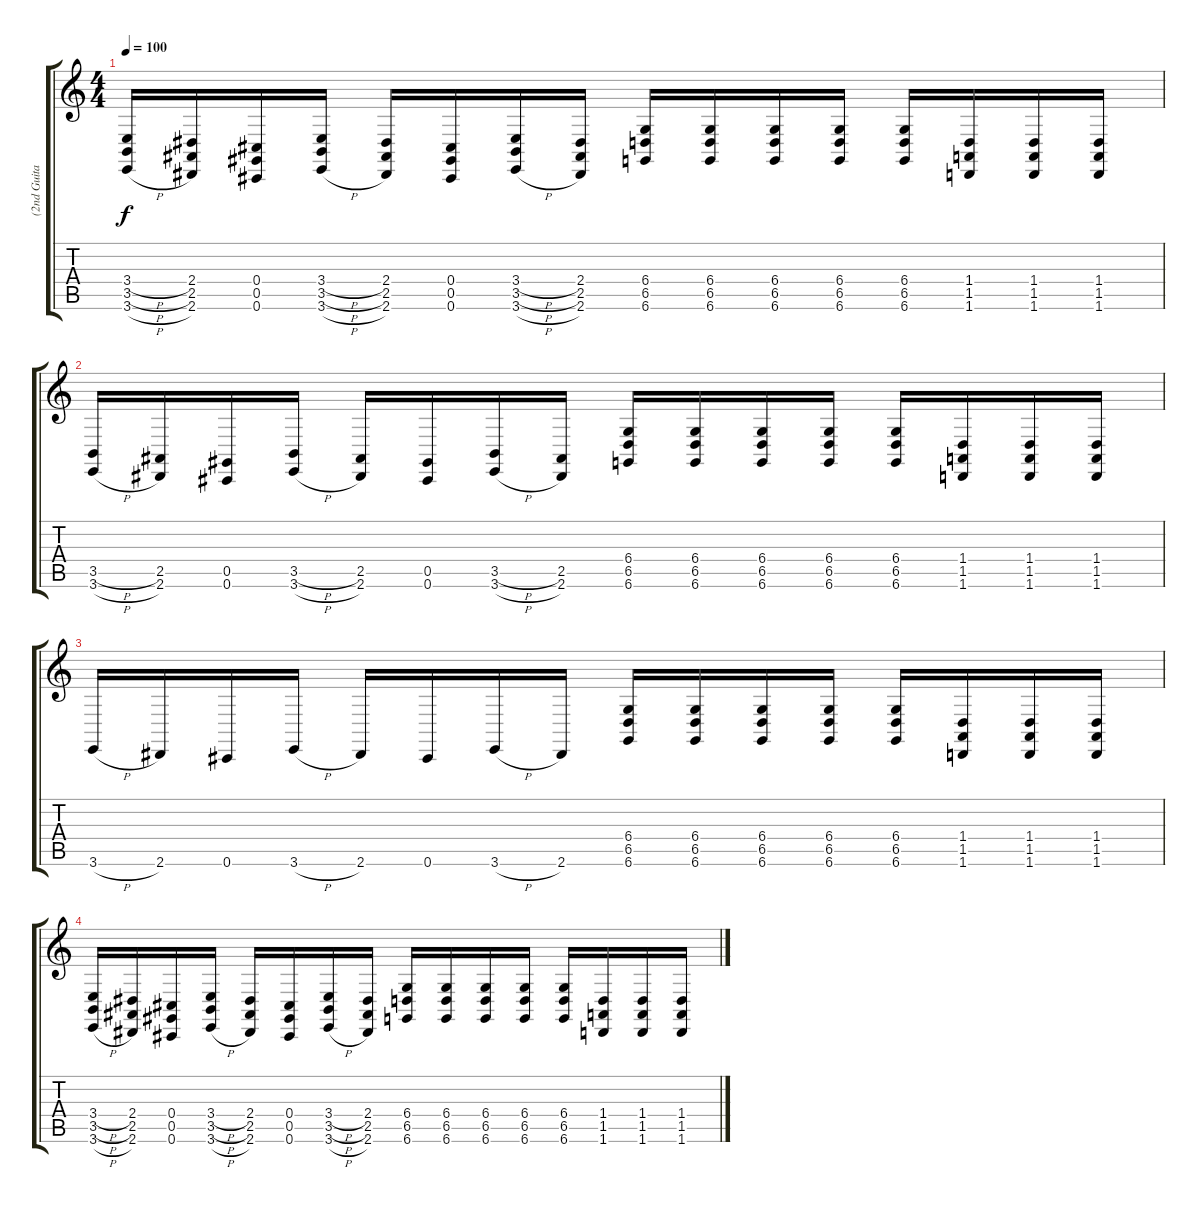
\track ("(2nd Guitar)" "(2nd Guita") {instrument lead5charang}
\staff {score tabs}
\tuning (Eb4 Bb3 Gb3 Db3 Ab2 Db2) {hide}
\ts (4 4)
\tempo 100
\clef g2
\ks c
(3.4{h} 3.5{h} 3.6{h}).16{dy f} (2.4 2.5 2.6).16 (0.4 0.5 0.6).16 (3.4{h} 3.5{h} 3.6{h}).16 (2.4 2.5 2.6).16 (0.4 0.5 0.6).16 (3.4{h} 3.5{h} 3.6{h}).16 (2.4 2.5 2.6).16 (6.4 6.5 6.6).16 (6.4 6.5 6.6).16 (6.4 6.5 6.6).16 (6.4 6.5 6.6).16 (6.4 6.5 6.6).16 (1.4 1.5 1.6).16 (1.4 1.5 1.6).16 (1.4 1.5 1.6).16 |
(3.5{h} 3.6{h}).16 (2.5 2.6).16 (0.5 0.6).16 (3.5{h} 3.6{h}).16 (2.5 2.6).16 (0.5 0.6).16 (3.5{h} 3.6{h}).16 (2.5 2.6).16 (6.4 6.5 6.6).16 (6.4 6.5 6.6).16 (6.4 6.5 6.6).16 (6.4 6.5 6.6).16 (6.4 6.5 6.6).16 (1.4 1.5 1.6).16 (1.4 1.5 1.6).16 (1.4 1.5 1.6).16 |
3.6{h}.16 2.6.16 0.6.16 3.6{h}.16 2.6.16 0.6.16 3.6{h}.16 2.6.16 (6.4 6.5 6.6).16 (6.4 6.5 6.6).16 (6.4 6.5 6.6).16 (6.4 6.5 6.6).16 (6.4 6.5 6.6).16 (1.4 1.5 1.6).16 (1.4 1.5 1.6).16 (1.4 1.5 1.6).16 |
(3.4{h} 3.5{h} 3.6{h}).16 (2.4 2.5 2.6).16 (0.4 0.5 0.6).16 (3.4{h} 3.5{h} 3.6{h}).16 (2.4 2.5 2.6).16 (0.4 0.5 0.6).16 (3.4{h} 3.5{h} 3.6{h}).16 (2.4 2.5 2.6).16 (6.4 6.5 6.6).16 (6.4 6.5 6.6).16 (6.4 6.5 6.6).16 (6.4 6.5 6.6).16 (6.4 6.5 6.6).16 (1.4 1.5 1.6).16 (1.4 1.5 1.6).16 (1.4 1.5 1.6).16
